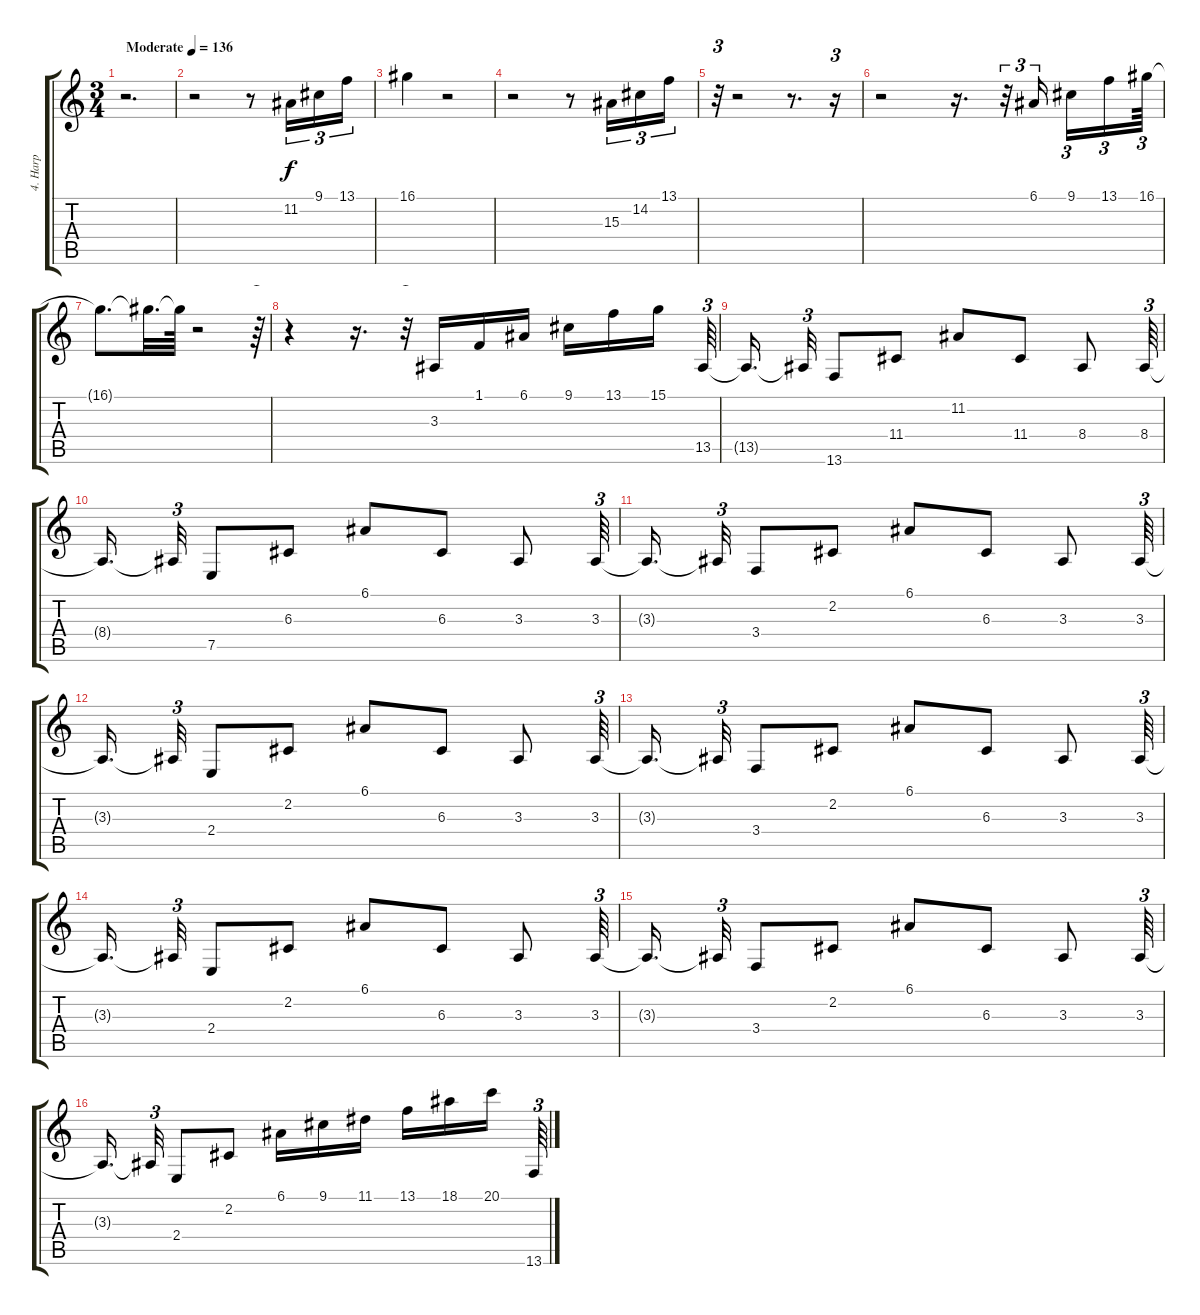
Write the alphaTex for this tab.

\track ("4. Harp" "4. Harp") {instrument orchestralharp}
\staff {score tabs}
\tuning (E4 B3 G3 D3 A2 E2) {hide}
\ts (3 4)
\tempo (136 "Moderate")
\clef g2
\ks c
r.2{d dy f instrument orchestralharp} |
r.2 r.8 11.2.16{tu (3 2)} 9.1.16{tu (3 2)} 13.1.16{tu (3 2)} |
16.1.4 r.2 |
r.2 r.8 15.3.16{tu (3 2)} 14.2.16{tu (3 2)} 13.1.16{tu (3 2)} |
r.32{tu (3 2)} r.2 r.8{d} r.16{tu (3 2)} |
r.2 r.16{d} r.32{tu (3 2)} 6.1.16{tu (3 2) beam splitsecondary} 9.1.16{tu (3 2)} 13.1.16{tu (3 2)} 16.1.64{tu (3 2)} |
16.1{t}.8{d} 16.1{t}.32{d} 16.1{t}.64 r.2 r.64{tu (3 2)} |
r.4 r.16{d} r.32{tu (3 2)} 3.3.16 1.1.16 6.1.16 9.1.16 13.1.16 15.1.16{beam splitsecondary} 13.5.64{tu (3 2)} |
13.5{t}.16{d beam splitsecondary} 13.5{t}.32{tu (3 2)} 13.6.8 11.4.8 11.2.8 11.4.8 8.4.8 8.4.64{tu (3 2)} |
8.4{t}.16{d beam splitsecondary} 8.4{t}.32{tu (3 2)} 7.5.8 6.3.8 6.1.8 6.3.8 3.3.8 3.3.64{tu (3 2)} |
3.3{t}.16{d beam splitsecondary} 3.3{t}.32{tu (3 2)} 3.4.8 2.2.8 6.1.8 6.3.8 3.3.8 3.3.64{tu (3 2)} |
3.3{t}.16{d beam splitsecondary} 3.3{t}.32{tu (3 2)} 2.4.8 2.2.8 6.1.8 6.3.8 3.3.8 3.3.64{tu (3 2)} |
3.3{t}.16{d beam splitsecondary} 3.3{t}.32{tu (3 2)} 3.4.8 2.2.8 6.1.8 6.3.8 3.3.8 3.3.64{tu (3 2)} |
3.3{t}.16{d beam splitsecondary} 3.3{t}.32{tu (3 2)} 2.4.8 2.2.8 6.1.8 6.3.8 3.3.8 3.3.64{tu (3 2)} |
3.3{t}.16{d beam splitsecondary} 3.3{t}.32{tu (3 2)} 3.4.8 2.2.8 6.1.8 6.3.8 3.3.8 3.3.64{tu (3 2)} |
3.3{t}.16{d beam splitsecondary} 3.3{t}.32{tu (3 2)} 2.4.8 2.2.8 6.1.16 9.1.16 11.1.16 13.1.16 18.1.16 20.1.16{beam splitsecondary} 13.6.64{tu (3 2)}
